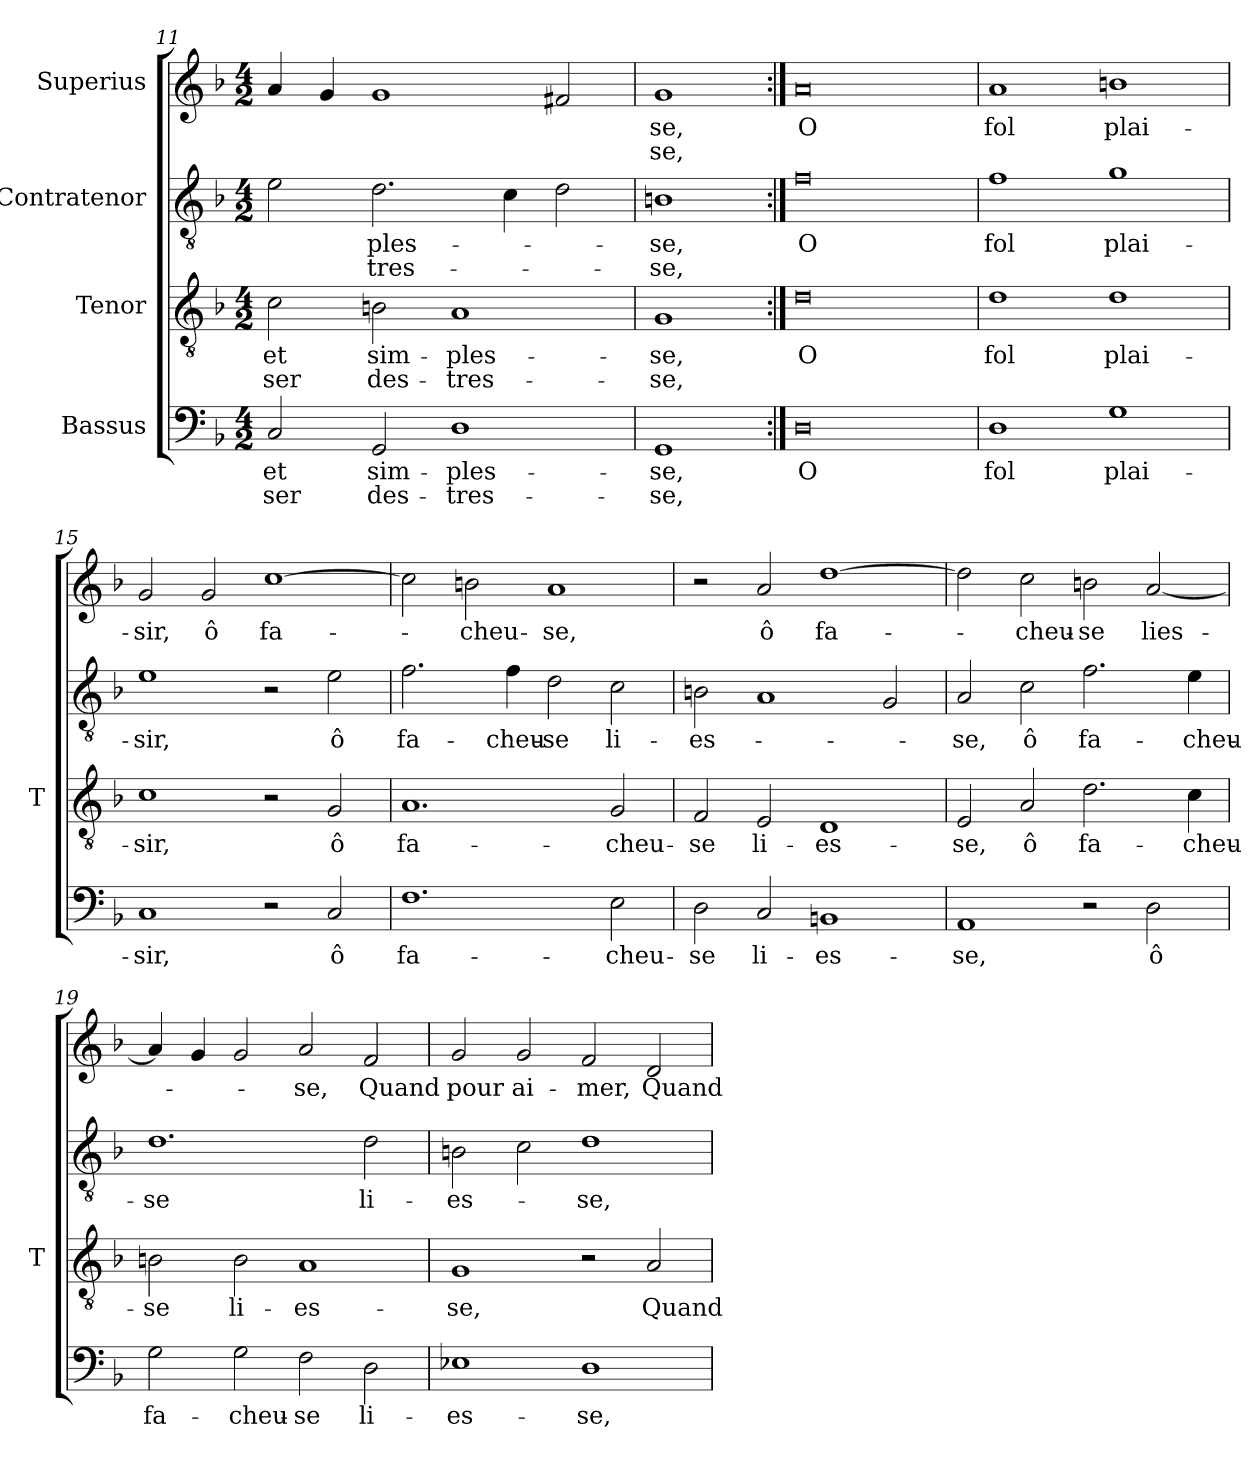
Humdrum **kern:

**kern	**text	**text	**kern	**text	**text	**kern	**text	**text	**kern	**text	**text
*part4	*part4	*part4	*part3	*part3	*part3	*part2	*part2	*part2	*part1	*part1	*part1
*staff4	*staff4	*staff4	*staff3	*staff3	*staff3	*staff2	*staff2	*staff2	*staff1	*staff1	*staff1
*I"Bassus	*	*	*I"Tenor	*	*	*I"Contratenor	*	*	*I"Superius	*	*
*	*	*	*I'T	*	*	*	*	*	*	*	*
*clefF4	*	*	*clefGv2	*	*	*clefGv2	*	*	*clefG2	*	*
*k[b-]	*	*	*k[b-]	*	*	*k[b-]	*	*	*k[b-]	*	*
*M4/2	*	*	*M4/2	*	*	*M4/2	*	*	*M4/2	*	*
=11	=11	=11	=11	=11	=11	=11	=11	=11	=11	=11	=11
2C	-et	-ser	2c	-et	-ser	2e	.	.	4a	.	.
.	.	.	.	.	.	.	.	.	4g	.	.
2GG	sim-	des-	2Bn	sim-	des-	2.d	ples-	tres-	1g	.	.
1D	ples-	tres-	1A	ples-	tres-	.	.	.	.	.	.
.	.	.	.	.	.	4c	.	.	.	.	.
.	.	.	.	.	.	2d	.	.	2f#X	.	.
=12	=12	=12	=12	=12	=12	=12	=12	=12	=12	=12	=12
1GG	-se,	-se,	1G	-se,	-se,	1Bn	-se,	-se,	1g	-se,	-se,
=13:|!	=13:|!	=13:|!	=13:|!	=13:|!	=13:|!	=13:|!	=13:|!	=13:|!	=13:|!	=13:|!	=13:|!
0D	-O	.	0d	-O	.	0f	-O	.	0a	-O	.
=14	=14	=14	=14	=14	=14	=14	=14	=14	=14	=14	=14
1D	-fol	.	1d	-fol	.	1f	-fol	.	1a	-fol	.
1G	plai-	.	1d	plai-	.	1g	plai-	.	1b	plai-	.
=15	=15	=15	=15	=15	=15	=15	=15	=15	=15	=15	=15
1C	-sir,	.	1c	-sir,	.	1e	-sir,	.	2g	-sir,	.
.	.	.	.	.	.	.	.	.	2g	-ô	.
2r	.	.	2r	.	.	2r	.	.	[1cc	fa-	.
2C	-ô	.	2G	-ô	.	2e	-ô	.	.	.	.
=16	=16	=16	=16	=16	=16	=16	=16	=16	=16	=16	=16
1.F	fa-	.	1.A	fa-	.	2.f	fa-	.	2cc]	.	.
.	.	.	.	.	.	.	.	.	2b	cheu-	.
.	.	.	.	.	.	4f	cheu-	.	.	.	.
.	.	.	.	.	.	2d	-se	.	1a	-se,	.
2E	cheu-	.	2G	cheu-	.	2c	li-	.	.	.	.
=17	=17	=17	=17	=17	=17	=17	=17	=17	=17	=17	=17
2D	-se	.	2F	-se	.	2Bn	es-	.	2r	.	.
2C	li-	.	2E	li-	.	1A	.	.	2a	-ô	.
1BB	es-	.	1D	es-	.	.	.	.	[1dd	fa-	.
.	.	.	.	.	.	2G	.	.	.	.	.
=18	=18	=18	=18	=18	=18	=18	=18	=18	=18	=18	=18
1AA	-se,	.	2E	-se,	.	2A	-se,	.	2dd]	.	.
.	.	.	2A	-ô	.	2c	-ô	.	2cc	cheu-	.
2r	.	.	2.d	fa-	.	2.f	fa-	.	2b	-se	.
2D	-ô	.	.	.	.	.	.	.	[2a	lies-	.
.	.	.	4c	cheu-	.	4e	cheu-	.	.	.	.
=19	=19	=19	=19	=19	=19	=19	=19	=19	=19	=19	=19
2G	fa-	.	2Bn	-se	.	1.d	-se	.	4a]	.	.
.	.	.	.	.	.	.	.	.	4g	.	.
2G	cheu-	.	2B	li-	.	.	.	.	2g	.	.
2F	-se	.	1A	es-	.	.	.	.	2a	-se,	.
2D	li-	.	.	.	.	2d	li-	.	2f	-Quand	.
=20	=20	=20	=20	=20	=20	=20	=20	=20	=20	=20	=20
1E-X	es-	.	1G	-se,	.	2Bn	es-	.	2g	-pour	.
.	.	.	.	.	.	2c	.	.	2g	ai-	.
1D	-se,	.	2r	.	.	1d	-se,	.	2f	-mer,	.
.	.	.	2A	-Quand	.	.	.	.	2d	-Quand	.
=	=	=	=	=	=	=	=	=	=	=	=
*-	*-	*-	*-	*-	*-	*-	*-	*-	*-	*-	*-
